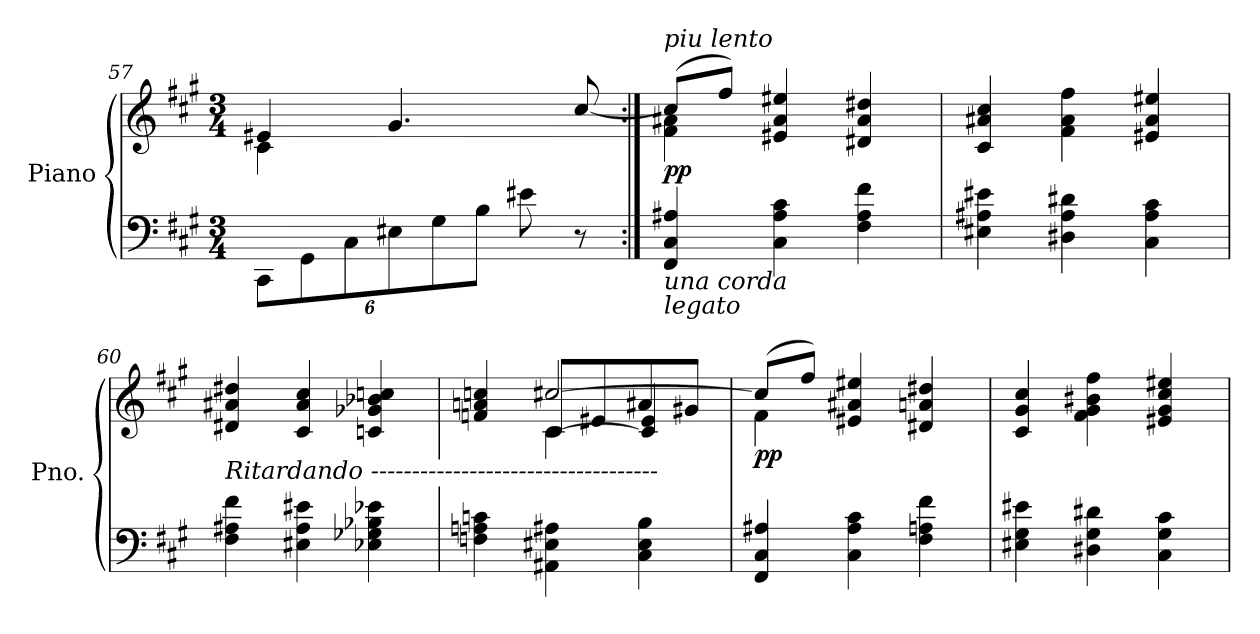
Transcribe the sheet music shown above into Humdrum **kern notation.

**kern	**kern	**dynam
*part1	*part1	*part1
*staff2	*staff1	*staff1/2
*I"Piano	*	*
*I'Pno.	*	*
!!LO:PB:g=z
*clefF4	*clefG2	*
*k[f#c#g#]	*k[f#c#g#]	*
*M3/4	*M3/4	*
*Xbrackettup	*	*
=57	=57	=57
*	*^	*
12CC#\L	4e#X/	4c#\	.
12GG#\	.	.	.
12C#\	.	.	.
12E#X\	4.g#/	2ryy	.
12G#\	.	.	.
12B\J	.	.	.
8e#X\	.	.	.
8r	[8cc#/	.	.
=58:|!	=58:|!	=58:|!	=58:|!
*	*MM56	*	*
!	!LO:TX:a:i:t=piu lento	!	!
!LO:TX:b:i:t=una corda	!	!	!
!LO:TX:b:i:t=legato	!	!	!
!	!	!	!LO:DY:b
4FF#/ 4C#/ 4A#X/	(>8cc#/L]	4f#\ 4a#X\	pp
.	8ff#/J)	.	.
4C#\ 4A#\ 4c#\	4e#X/ 4a#/ 4ee#X/	2ryy	.
4F#\ 4A#\ 4f#\	4d#X/ 4a#/ 4dd#X/	.	.
*	*v	*v	*
=59	=59	=59
4E#X\ 4A#X\ 4e#X\	4c#/ 4a#X/ 4cc#/	.
4D#X\ 4A#\ 4d#X\	4f#\ 4a#\ 4ff#\	.
4C#\ 4A#\ 4c#\	4e#X/ 4a#/ 4ee#X/	.
=60	=60	=60
*	*MM50	*
!	!LO:TX:b:i:t=Ritardando -----------------------------------	!
4F#\ 4A#X\ 4f#\	4d#X/ 4a#X/ 4dd#X/	.
4E#X\ 4A#\ 4e#X\	4c#/ 4a#/ 4cc#/	.
4E-X\ 4G-X\ 4B-X\ 4e-X\	4cn/ 4g-X/ 4b-X/ 4ccn/	.
=61	=61	=61
*	*MM40	*
*	*^	*
*	*	*^	*
4Fn\ 4An\ 4cn\	4fn/ 4an/ 4ccn/	4ryy	4ryy	.
4AA#X\ 4E#X\ 4A#X\	[2cc#X/	8c#/L	[4c#\	.
.	.	8e#X/	.	.
4C#\ 4E#\ 4B\	.	8a#X/	4c#/] 4e#/	.
.	.	8g#X/J	.	.
*	*v	*v	*v	*
!!LO:LB:g=z
=62	=62	=62
*	*MM56	*
*	*^	*
!	!	!	!LO:DY:b
4FF#/ 4C#/ 4A#X/	(>8cc#/L]	4f#\	pp
.	8ff#/J)	.	.
4C#\ 4A#\ 4c#\	4e#X/ 4a#X/ 4ee#X/	2ryy	.
4F#\ 4An\ 4f#\	4d#X/ 4an/ 4dd#X/	.	.
*	*v	*v	*
=63	=63	=63
4E#X\ 4G#\ 4e#X\	4c#/ 4g#/ 4cc#/	.
4D#X\ 4G#\ 4d#X\	4f#\ 4g#\ 4b#X\ 4ff#\	.
4C#\ 4G#\ 4c#\	4e#X/ 4g#/ 4cc#/ 4ee#X/	.
=	=	=
*-	*-	*-
